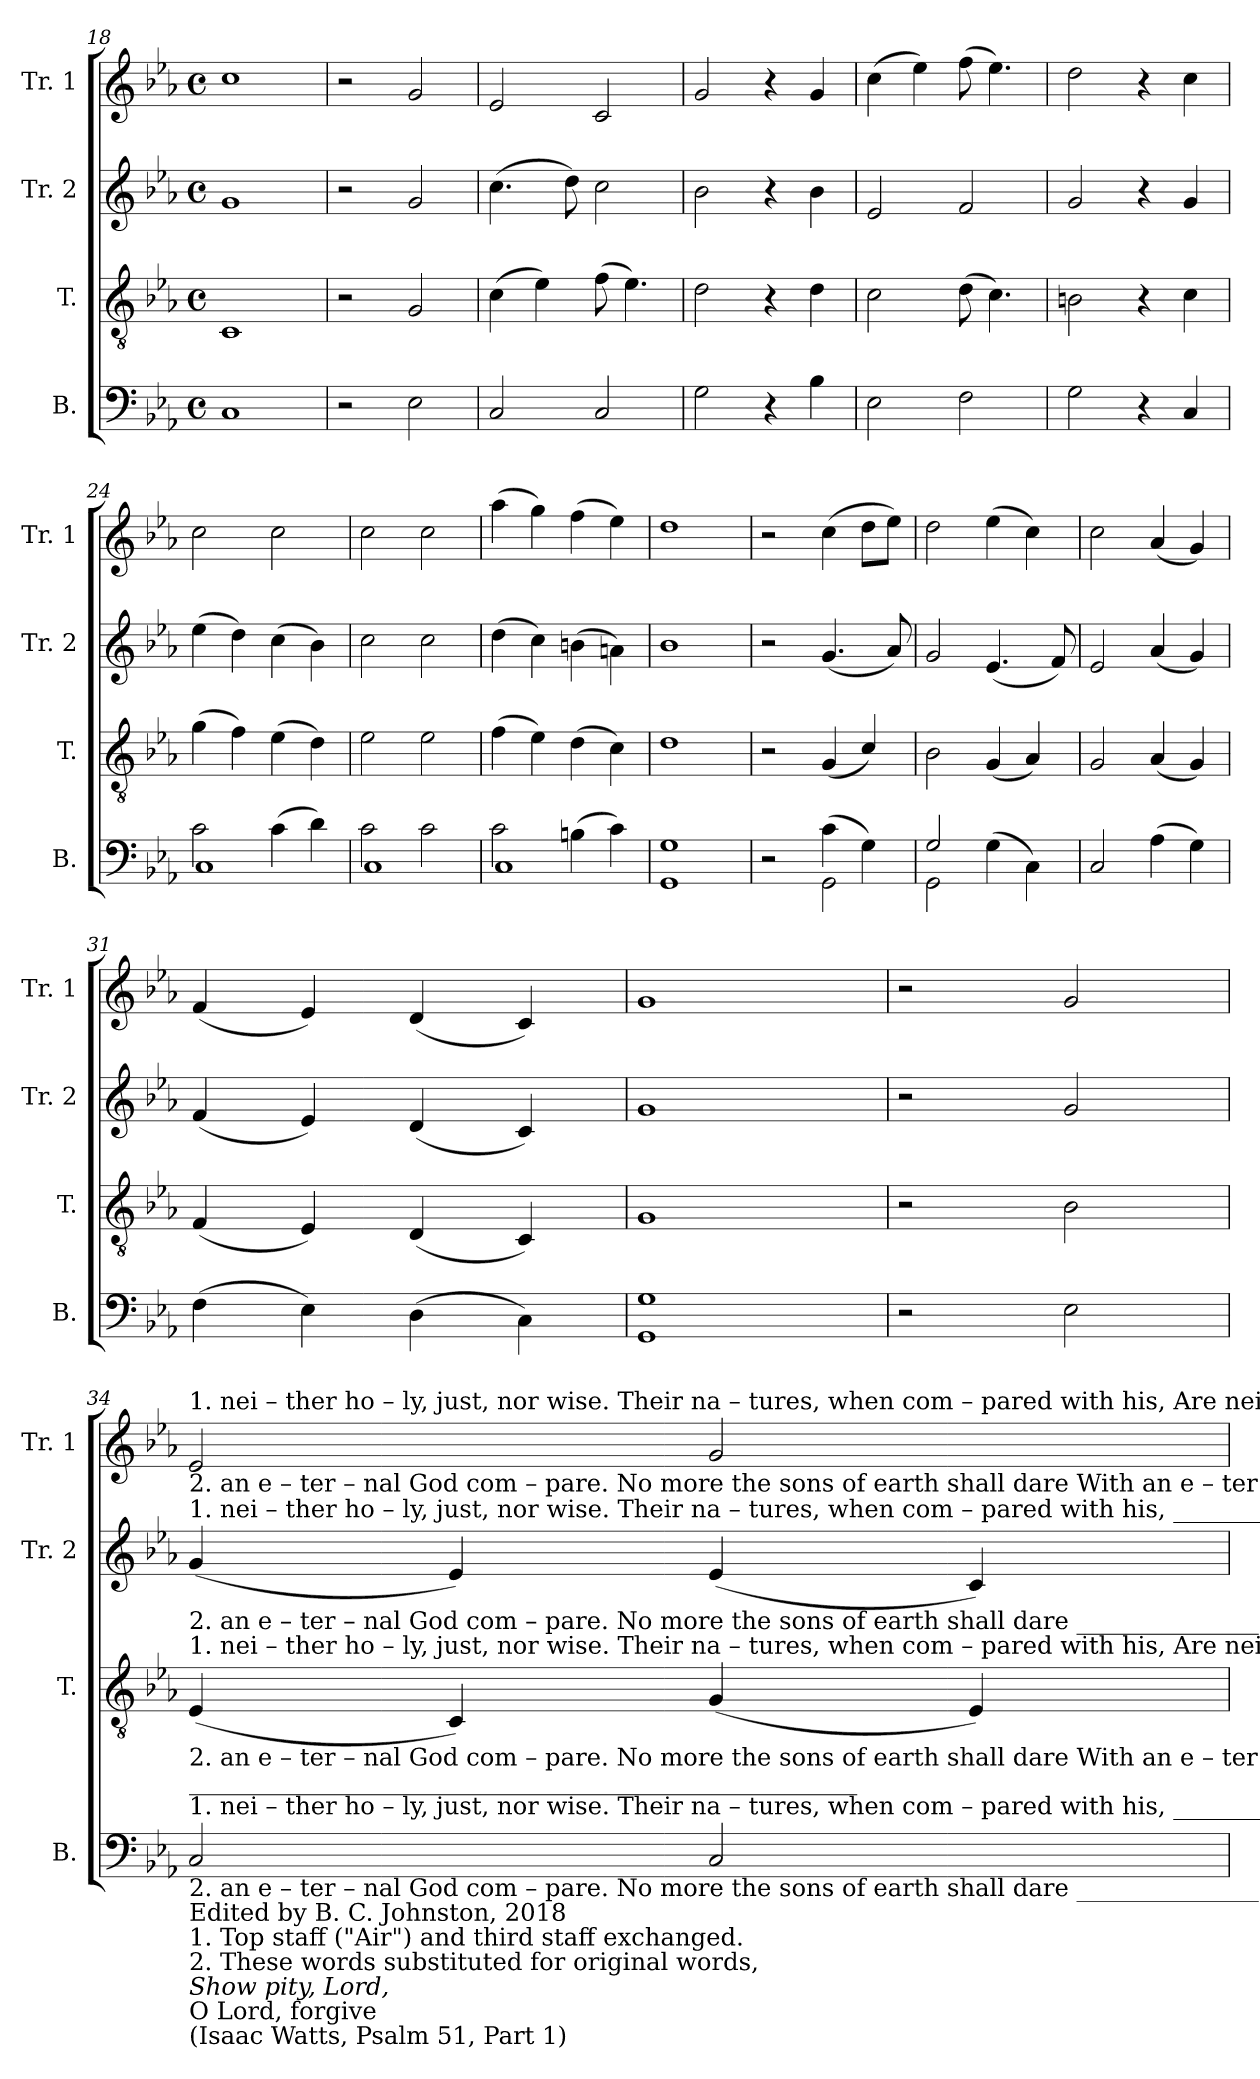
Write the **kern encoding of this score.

**kern	**kern	**kern	**kern
*part4	*part3	*part2	*part1
*staff4	*staff3	*staff2	*staff1
*I"B.	*I"T.	*I"Tr. 2	*I"Tr. 1
*I'B.	*I'T.	*I'Tr. 2	*I'Tr. 1
*clefF4	*clefGv2	*clefG2	*clefG2
*k[b-e-a-]	*k[b-e-a-]	*k[b-e-a-]	*k[b-e-a-]
*M4/4	*M4/4	*M4/4	*M4/4
*met(c)	*met(c)	*met(c)	*met(c)
=18	=18	=18	=18
1C!	1C!	1g!	1cc!
=19	=19	=19	=19
2r	2r	2r	2r
2E-!\	2G!/	2g!/	2g!/
=20	=20	=20	=20
2C!/	(4c!\	(4.cc!\	2e-!/
.	4e-!\)	.	.
.	.	8dd!\)	.
2C!/	(8f!\	2cc!\	2c!/
.	4.e-!\)	.	.
=21	=21	=21	=21
2G!\	2d!\	2b-!\	2g!/
4r	4r	4r	4r
4B-!\	4d!\	4b-!\	4g!/
=22	=22	=22	=22
2E-!\	2c!\	2e-!/	(4cc!\
.	.	.	4ee-!\)
2F!\	(8d!\	2f!/	(8ff!\
.	4.c!\)	.	4.ee-!\)
=23	=23	=23	=23
2G!\	2Bn!\	2g!/	2dd!\
4r	4r	4r	4r
4C!/	4c!\	4g!/	4cc!\
=24	=24	=24	=24
*^	*	*	*
2c!\	1C!	(4g!\	(4ee-!\	2cc!\
.	.	4f!\)	4dd!\)	.
(>4c!\	.	(4e-!\	(4cc!\	2cc!\
4d!\)	.	4d!\)	4b-!\)	.
=25	=25	=25	=25	=25
2c!\	1C!	2e-!\	2cc!\	2cc!\
2c!\	.	2e-!\	2cc!\	2cc!\
=26	=26	=26	=26	=26
2c!\	1C!	(4f!\	(4dd!\	(4aa-!\
.	.	4e-!\)	4cc!\)	4gg!\)
(>4Bn!\	.	(4d!\	(4bn!\	(4ff!\
4c!\)	.	4c!\)	4an!\)	4ee-!\)
=27	=27	=27	=27	=27
1G!	1GG!	1d!	1b-!	1dd!
=28	=28	=28	=28	=28
2r	2ryy	2r	2r	2r
(>4c!\	2GG!\	(4G!/	(4.g!/	(4cc!\
4G!\)	.	4c!/)	.	8dd!\L
.	.	.	8a-!/)	8ee-!\J)
=29	=29	=29	=29	=29
2G!/	2GG!\	2B-!\	2g!/	2dd!\
(>4G!\	2ryy	(4G!/	(4.e-!/	(4ee-!\
4C!\)	.	4A-!/)	.	4cc!\)
.	.	.	8f!/)	.
*v	*v	*	*	*
=30	=30	=30	=30
2C!/	2G!/	2e-!/	2cc!\
(4A-!\	(4A-!/	(4a-!/	(4a-!/
4G!\)	4G!/)	4g!/)	4g!/)
=31	=31	=31	=31
(4F!\	(4F!/	(4f!/	(4f!/
4E-!\)	4E-!/)	4e-!/)	4e-!/)
(4D!\	(4D!/	(4d!/	(4d!/
4C!\)	4C!/)	4c!/)	4c!/)
=32	=32	=32	=32
1GG! 1G!	1G!	1g!	1g!
=33	=33	=33	=33
2r	2r	2r	2r
2E-!\	2B-!\	2g!/	2g!/
!!LO:PB:g=z
=34	=34	=34	=34
!	!	!	!LO:TX:a:t=1.  nei –  ther   ho  –  ly,      just,    nor      wise.    Their     na – tures,  when com – pared  with  his,  Are nei – ther  ho – ly,   nei  – ther  ho  –  ly,  just, ________   nor  wise..
!	!	!	!LO:TX:b:t=2.  an      e  –   ter  –   nal   God    com –  pare.      No     more   the     sons  of        earth  shall dare  With an  e –  ter – nal,   an     e  –  ter –  nal  God ________  com –pare.
!	!	!LO:TX:a:t=1.  nei –  ther   ho  –  ly,      just,    nor      wise.    Their     na – tures,  when com – pared  with  his, _______________ Are    nei  – ther   ho –  ly,  just, _________  nor  wise..	!
!	!	!LO:TX:b:t=2.  an      e  –   ter  –   nal   God    com –  pare.      No     more   the     sons  of        earth  shall dare _______________ With  an     e  –  ter  –  nal  God _________ com–pare.	!
!	!LO:TX:a:t=1.  nei –  ther   ho  –  ly,      just,    nor      wise.    Their     na – tures,  when com – pared  with  his,  Are nei – ther  ho – ly,   nei  – ther  ho  –  ly,  just, ________   nor  wise..	!	!
!	!LO:TX:b:t=2.  an      e  –   ter  –   nal   God    com –  pare.      No     more   the     sons  of        earth  shall dare  With an  e –  ter – nal,   an     e  –  ter –  nal  God ________  com –pare.	!	!
!LO:TX:a:t=1.  nei –  ther   ho  –  ly,      just,    nor      wise.    Their     na – tures,  when com – pared  with  his, _______________ Are    nei  – ther   ho –  ly,  just, _________  nor  wise..	!	!	!
!LO:TX:b:t=2.  an      e  –   ter  –   nal   God    com –  pare.      No     more   the     sons  of        earth  shall dare _______________ With  an     e  –   ter – nal  God _________ com–pare.	!	!	!
!LO:TX:a:t=_______________________________________________________	!	!	!
!LO:TX:b:t=Edited by B. C. Johnston, 2018	!	!	!
!LO:TX:b:t=1. Top staff ("Air") and third staff exchanged.	!	!	!
!LO:TX:b:t=2. These words substituted for original words,	!	!	!
!LO:TX:b:i:t=Show pity, Lord,	!	!	!
!LO:TX:b:t=O Lord, forgive	!	!	!
!LO:TX:b:t=(Isaac Watts, Psalm 51, Part 1)	!	!	!
2C!/	(4E-!/	(4g!/	2e-!/
.	4C!/)	4e-!/)	.
2C!/	(4G!/	(4e-!/	2g!/
.	4E-!/)	4c!/)	.
=	=	=	=
*-	*-	*-	*-
